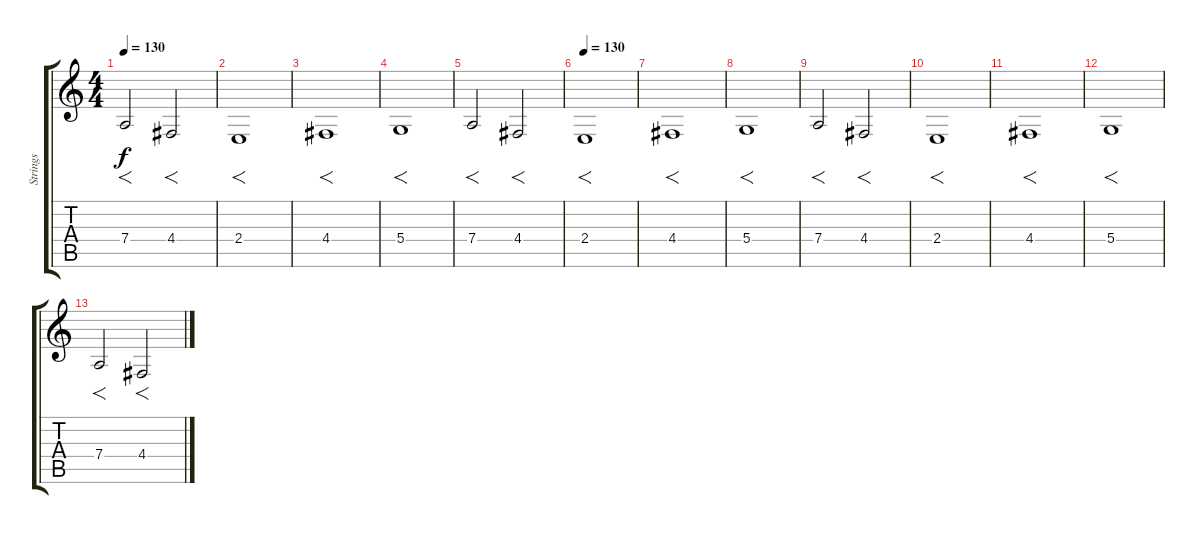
\track ("Strings" "Strings") {instrument stringensemble1}
\staff {score tabs}
\tuning (E4 B3 G3 D3 A2 E2) {hide}
\ts (4 4)
\tempo 130
\clef g2
\ks c
7.4.2{f dy f} 4.4.2{f} |
2.4.1{f} |
4.4.1{f} |
5.4.1{f} |
7.4.2{f} 4.4.2{f} |
\tempo 130
2.4.1{f} |
4.4.1{f} |
5.4.1{f} |
7.4.2{f} 4.4.2{f} |
2.4.1{f} |
4.4.1{f} |
5.4.1{f} |
7.4.2{f} 4.4.2{f}
